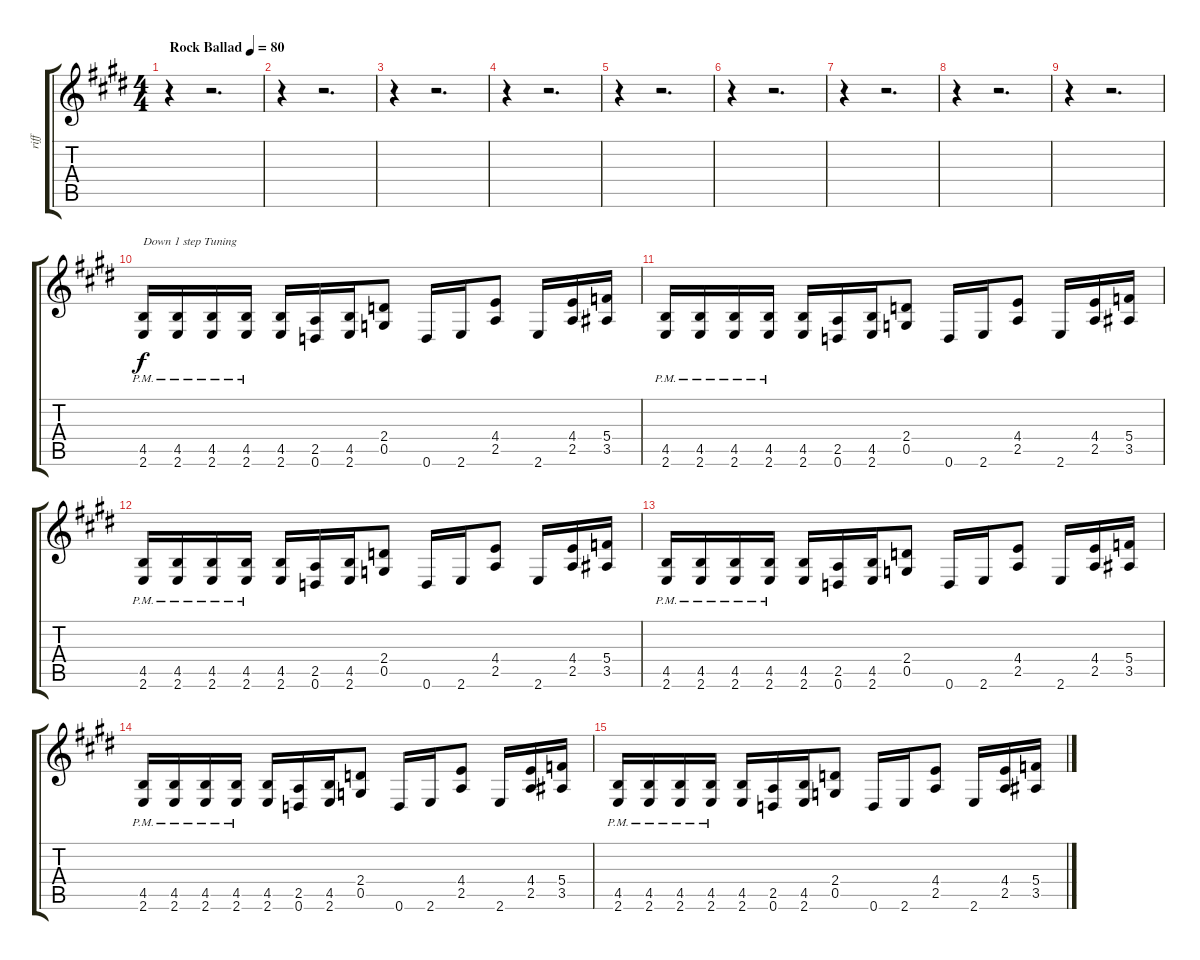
\track ("riff" "riff") {instrument distortionguitar}
\staff {score tabs}
\tuning (D4 A3 F3 C3 G2 D2) {hide}
\ts (4 4)
\tempo (80 "Rock Ballad")
\clef g2
\ks e
r.4{dy f instrument distortionguitar} r.2{d} |
r.4 r.2{d} |
r.4 r.2{d} |
r.4 r.2{d} |
r.4 r.2{d} |
r.4 r.2{d} |
r.4 r.2{d} |
r.4 r.2{d} |
r.4 r.2{d} |
(4.5{pm} 2.6{pm}).16{txt "Down 1 step Tuning "} (4.5{pm} 2.6{pm}).16 (4.5{pm} 2.6{pm}).16 (4.5{pm} 2.6{pm}).16 (4.5 2.6).16 (2.5 0.6).16 (4.5 2.6).16 (2.4 0.5).8 0.6.16 2.6.16 (4.4 2.5).8 2.6.16 (4.4 2.5).16 (5.4 3.5).16 |
(4.5{pm} 2.6{pm}).16 (4.5{pm} 2.6{pm}).16 (4.5{pm} 2.6{pm}).16 (4.5{pm} 2.6{pm}).16 (4.5 2.6).16 (2.5 0.6).16 (4.5 2.6).16 (2.4 0.5).8 0.6.16 2.6.16 (4.4 2.5).8 2.6.16 (4.4 2.5).16 (5.4 3.5).16 |
(4.5{pm} 2.6{pm}).16 (4.5{pm} 2.6{pm}).16 (4.5{pm} 2.6{pm}).16 (4.5{pm} 2.6{pm}).16 (4.5 2.6).16 (2.5 0.6).16 (4.5 2.6).16 (2.4 0.5).8 0.6.16 2.6.16 (4.4 2.5).8 2.6.16 (4.4 2.5).16 (5.4 3.5).16 |
(4.5{pm} 2.6{pm}).16 (4.5{pm} 2.6{pm}).16 (4.5{pm} 2.6{pm}).16 (4.5{pm} 2.6{pm}).16 (4.5 2.6).16 (2.5 0.6).16 (4.5 2.6).16 (2.4 0.5).8 0.6.16 2.6.16 (4.4 2.5).8 2.6.16 (4.4 2.5).16 (5.4 3.5).16 |
(4.5{pm} 2.6{pm}).16 (4.5{pm} 2.6{pm}).16 (4.5{pm} 2.6{pm}).16 (4.5{pm} 2.6{pm}).16 (4.5 2.6).16 (2.5 0.6).16 (4.5 2.6).16 (2.4 0.5).8 0.6.16 2.6.16 (4.4 2.5).8 2.6.16 (4.4 2.5).16 (5.4 3.5).16 |
(4.5{pm} 2.6{pm}).16 (4.5{pm} 2.6{pm}).16 (4.5{pm} 2.6{pm}).16 (4.5{pm} 2.6{pm}).16 (4.5 2.6).16 (2.5 0.6).16 (4.5 2.6).16 (2.4 0.5).8 0.6.16 2.6.16 (4.4 2.5).8 2.6.16 (4.4 2.5).16 (5.4 3.5).16
